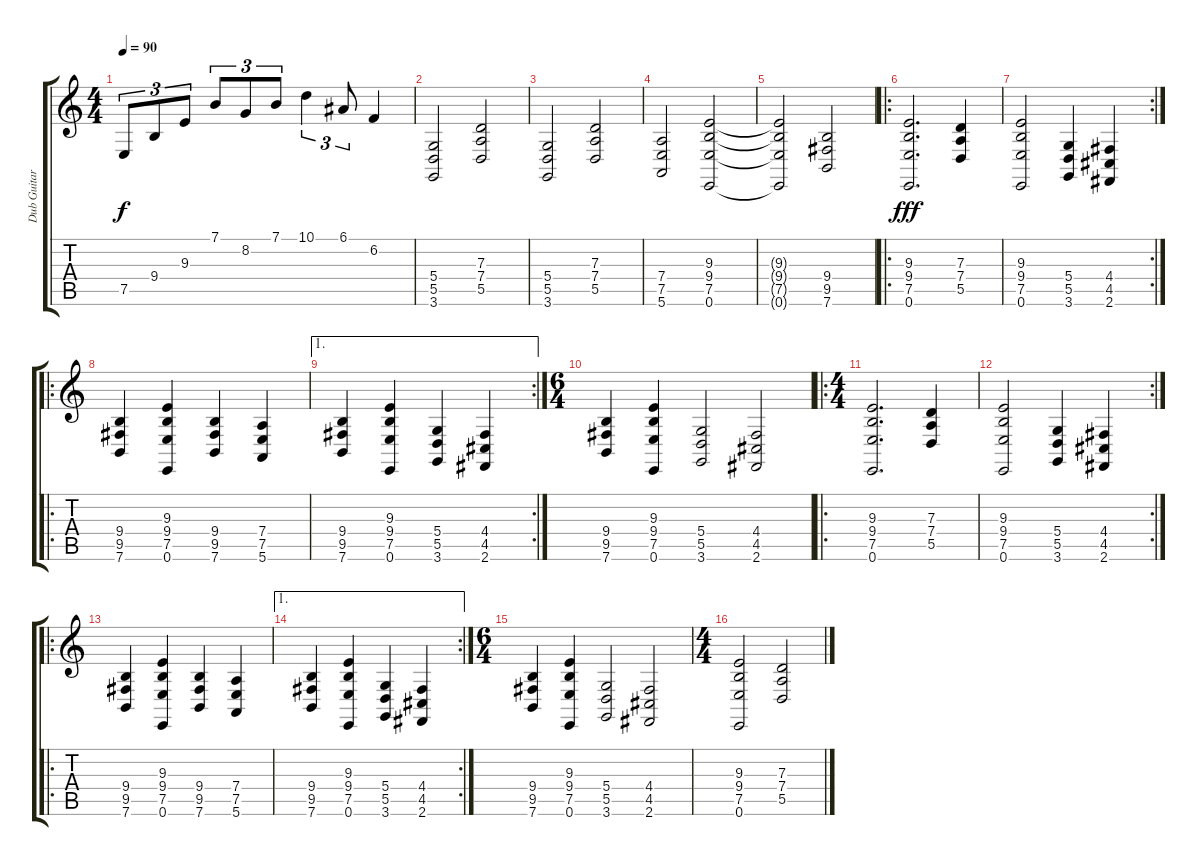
\track ("Dub Guitar" "Dub Guitar") {instrument stringensemble1}
\staff {score tabs}
\tuning (E4 B3 G3 D3 A2 E2) {hide}
\ts (4 4)
\tempo 90
\clef g2
\ks c
7.5.8{tu (3 2) dy f} 9.4.8{tu (3 2)} 9.3.8{tu (3 2)} 7.1.8{tu (3 2)} 8.2.8{tu (3 2)} 7.1.8{tu (3 2)} 10.1.4{tu (3 2)} 6.1.8{tu (3 2)} 6.2.4 |
(5.4 5.5 3.6).2{volume 13 balance 8 instrument stringensemble1} (7.3 7.4 5.5).2 |
(5.4 5.5 3.6).2 (7.3 7.4 5.5).2 |
(7.4 7.5 5.6).2 (9.3 9.4 7.5 0.6).2 |
(9.3{t} 9.4{t} 7.5{t} 0.6{t}).2 (9.4 9.5 7.6).2 |
\ro
(9.3 9.4 7.5 0.6).2{d dy fff} (7.3 7.4 5.5).4 |
\rc 2
(9.3 9.4 7.5 0.6).2 (5.4 5.5 3.6).4 (4.4 4.5 2.6).4 |
\ro
(9.4 9.5 7.6).4 (9.3 9.4 7.5 0.6).4 (9.4 9.5 7.6).4 (7.4 7.5 5.6).4 |
\ae 1
\rc 2
(9.4 9.5 7.6).4 (9.3 9.4 7.5 0.6).4 (5.4 5.5 3.6).4 (4.4 4.5 2.6).4 |
\ts (6 4)
(9.4 9.5 7.6).4 (9.3 9.4 7.5 0.6).4 (5.4 5.5 3.6).2 (4.4 4.5 2.6).2 |
\ro
\ts (4 4)
(9.3 9.4 7.5 0.6).2{d} (7.3 7.4 5.5).4 |
\rc 2
(9.3 9.4 7.5 0.6).2 (5.4 5.5 3.6).4 (4.4 4.5 2.6).4 |
\ro
(9.4 9.5 7.6).4 (9.3 9.4 7.5 0.6).4 (9.4 9.5 7.6).4 (7.4 7.5 5.6).4 |
\ae 1
\rc 2
(9.4 9.5 7.6).4 (9.3 9.4 7.5 0.6).4 (5.4 5.5 3.6).4 (4.4 4.5 2.6).4 |
\ts (6 4)
(9.4 9.5 7.6).4 (9.3 9.4 7.5 0.6).4 (5.4 5.5 3.6).2 (4.4 4.5 2.6).2 |
\ts (4 4)
(9.3 9.4 7.5 0.6).2 (7.3 7.4 5.5).2
